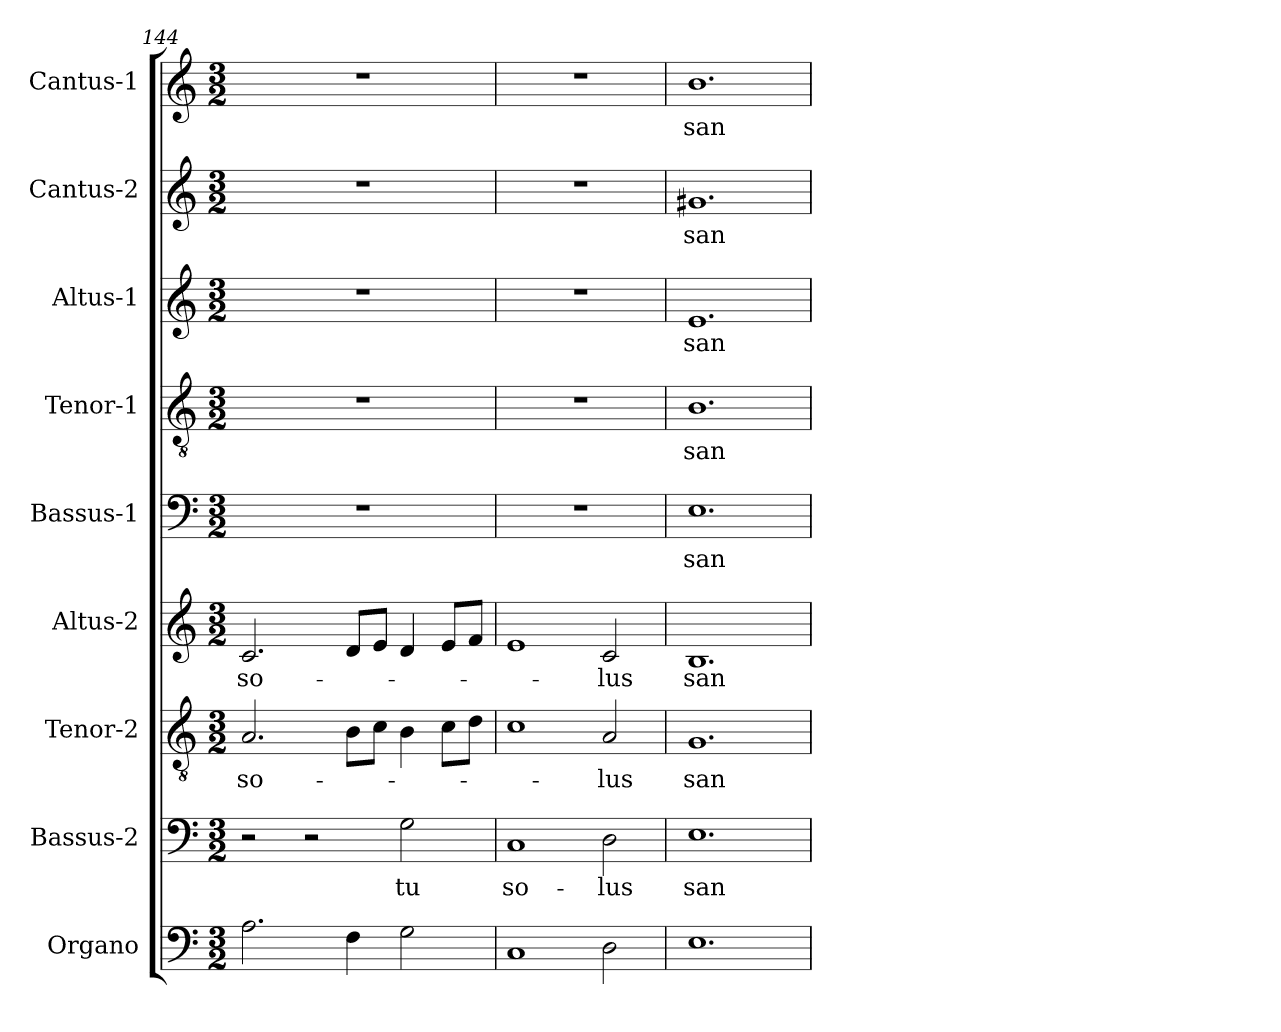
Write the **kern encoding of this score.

**kern	**kern	**text	**kern	**text	**kern	**text	**kern	**text	**kern	**text	**kern	**text	**kern	**text	**kern	**text
*part9	*part8	*part8	*part7	*part7	*part6	*part6	*part5	*part5	*part4	*part4	*part3	*part3	*part2	*part2	*part1	*part1
*staff9	*staff8	*staff8	*staff7	*staff7	*staff6	*staff6	*staff5	*staff5	*staff4	*staff4	*staff3	*staff3	*staff2	*staff2	*staff1	*staff1
*I"Organo	*I"Bassus-2	*	*I"Tenor-2	*	*I"Altus-2	*	*I"Bassus-1	*	*I"Tenor-1	*	*I"Altus-1	*	*I"Cantus-2	*	*I"Cantus-1	*
*I'Og	*I'B2	*	*	*	*I'A2	*	*I'B1	*	*I'T1	*	*I'A1	*	*I'C2	*	*I'C1	*
*clefF4	*clefF4	*	*clefGv2	*	*clefG2	*	*clefF4	*	*clefGv2	*	*clefG2	*	*clefG2	*	*clefG2	*
*k[]	*k[]	*	*k[]	*	*k[]	*	*k[]	*	*k[]	*	*k[]	*	*k[]	*	*k[]	*
*C:	*C:	*	*C:	*	*C:	*	*C:	*	*C:	*	*C:	*	*C:	*	*C:	*
*M3/2	*M3/2	*	*M3/2	*	*M3/2	*	*M3/2	*	*M3/2	*	*M3/2	*	*M3/2	*	*M3/2	*
=144	=144	=144	=144	=144	=144	=144	=144	=144	=144	=144	=144	=144	=144	=144	=144	=144
!	!	!	!	!LO:LY:b	!	!	!	!	!	!	!	!	!	!	!	!
!	!	!	!	!	!	!LO:LY:b	!	!	!	!	!	!	!	!	!	!
2.A\	2r	.	2.A/	so-	2.c/	so-	1.r	.	1.r	.	1.r	.	1.r	.	1.r	.
.	2r	.	.	.	.	.	.	.	.	.	.	.	.	.	.	.
4F\	.	.	8B\L	.	8d/L	.	.	.	.	.	.	.	.	.	.	.
.	.	.	8c\J	.	8e/J	.	.	.	.	.	.	.	.	.	.	.
!	!	!LO:LY:b	!	!	!	!	!	!	!	!	!	!	!	!	!	!
2G\	2G\	tu	4B\	.	4d/	.	.	.	.	.	.	.	.	.	.	.
.	.	.	8c\L	.	8e/L	.	.	.	.	.	.	.	.	.	.	.
.	.	.	8d\J	.	8f/J	.	.	.	.	.	.	.	.	.	.	.
=145	=145	=145	=145	=145	=145	=145	=145	=145	=145	=145	=145	=145	=145	=145	=145	=145
!	!	!LO:LY:b	!	!	!	!	!	!	!	!	!	!	!	!	!	!
1C	1C	so-	1c	.	1e	.	1.r	.	1.r	.	1.r	.	1.r	.	1.r	.
!	!	!LO:LY:b	!	!	!	!	!	!	!	!	!	!	!	!	!	!
!	!	!	!	!LO:LY:b	!	!	!	!	!	!	!	!	!	!	!	!
!	!	!	!	!	!	!LO:LY:b	!	!	!	!	!	!	!	!	!	!
2D\	2D\	-lus	2A/	-lus	2c/	-lus	.	.	.	.	.	.	.	.	.	.
=146	=146	=146	=146	=146	=146	=146	=146	=146	=146	=146	=146	=146	=146	=146	=146	=146
!	!	!LO:LY:b	!	!	!	!	!	!	!	!	!	!	!	!	!	!
!	!	!	!	!LO:LY:b	!	!	!	!	!	!	!	!	!	!	!	!
!	!	!	!	!	!	!LO:LY:b	!	!	!	!	!	!	!	!	!	!
!	!	!	!	!	!	!	!	!LO:LY:b	!	!	!	!	!	!	!	!
!	!	!	!	!	!	!	!	!	!	!LO:LY:b	!	!	!	!	!	!
!	!	!	!	!	!	!	!	!	!	!	!	!LO:LY:b	!	!	!	!
!	!	!	!	!	!	!	!	!	!	!	!	!	!	!LO:LY:b	!	!
!	!	!	!	!	!	!	!	!	!	!	!	!	!	!	!	!LO:LY:b
1.E	1.E	san-	1.G	san-	1.B	san-	1.E	san-	1.B	san-	1.e	san-	1.g#X	san-	1.b	san-
=	=	=	=	=	=	=	=	=	=	=	=	=	=	=	=	=
*-	*-	*-	*-	*-	*-	*-	*-	*-	*-	*-	*-	*-	*-	*-	*-	*-
